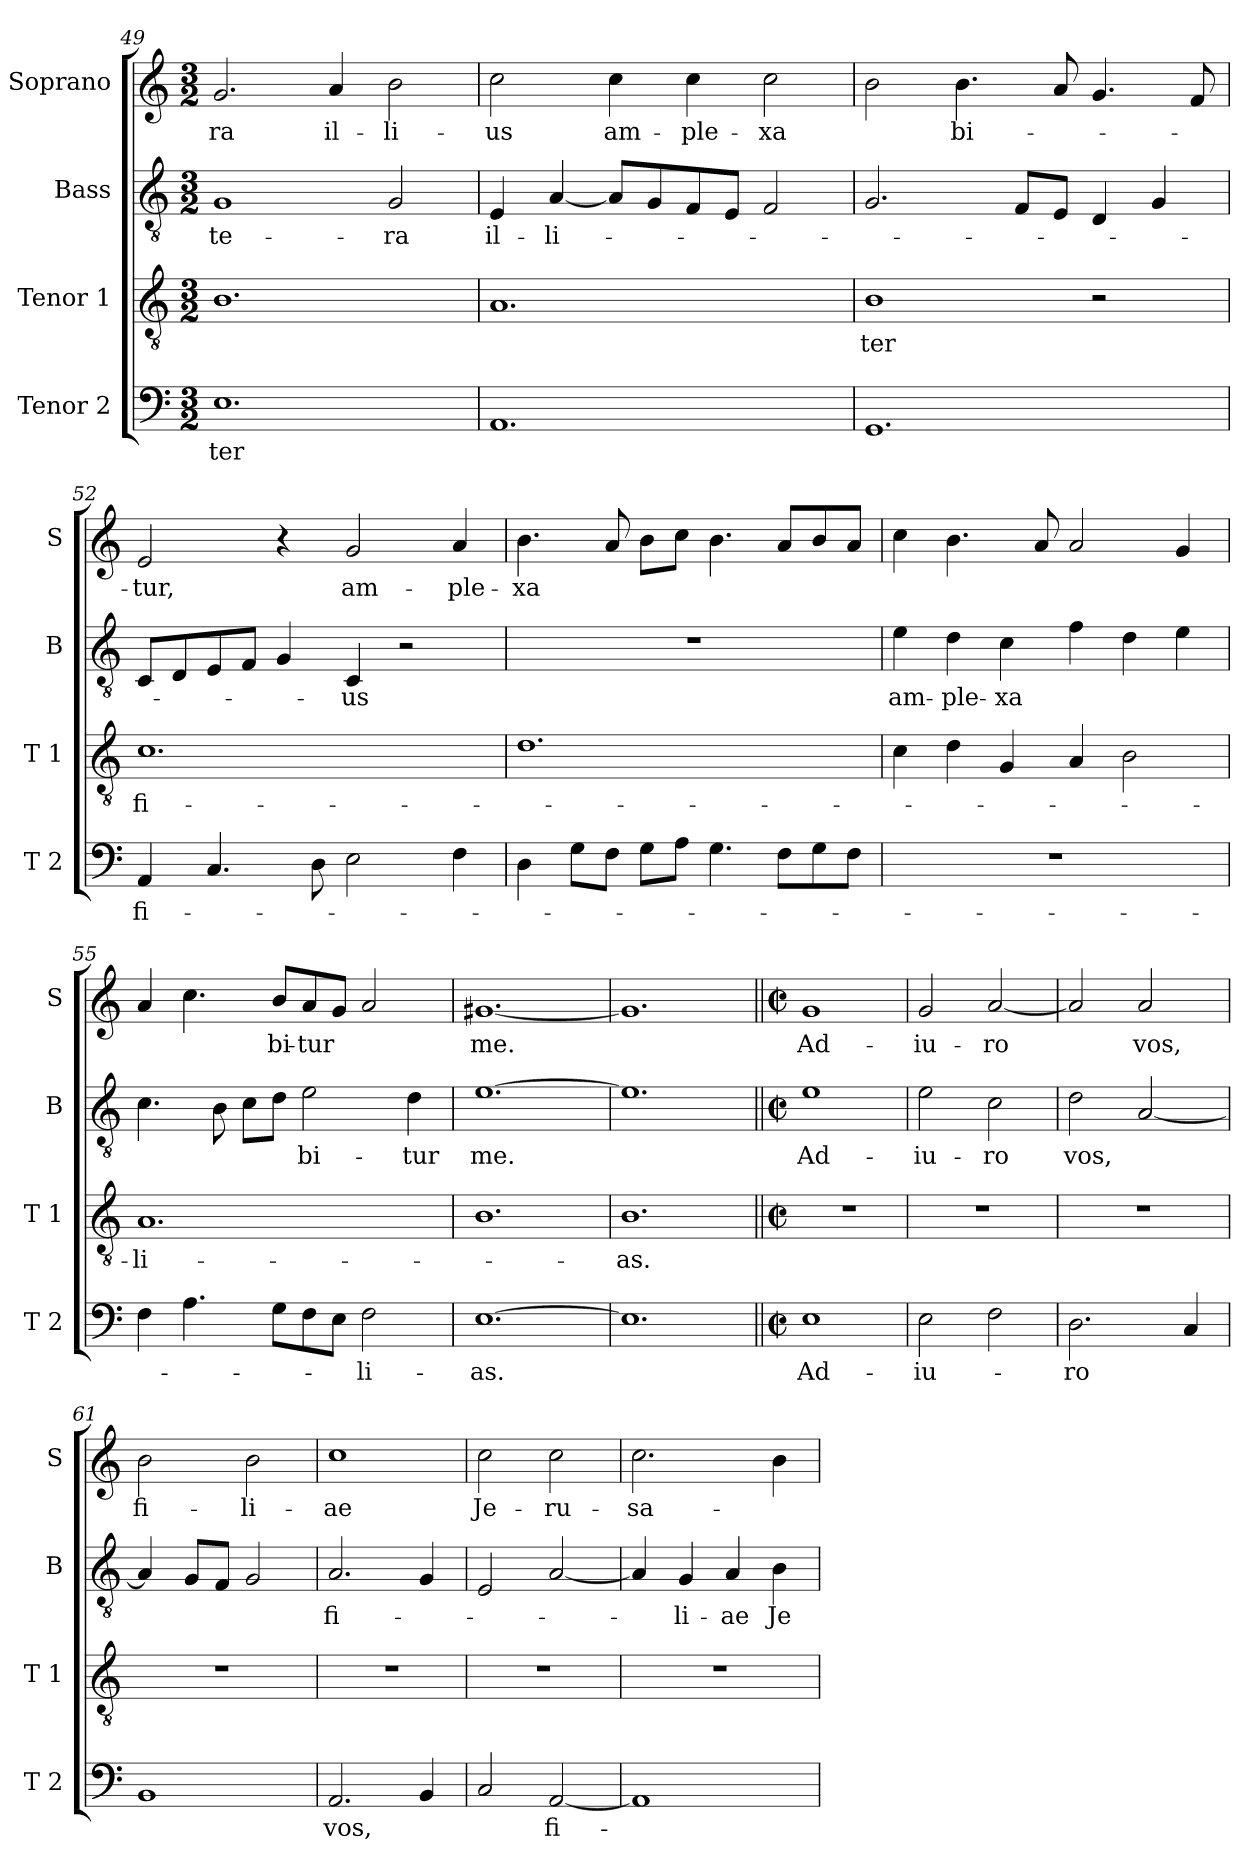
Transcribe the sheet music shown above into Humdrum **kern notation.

**kern	**text	**kern	**text	**kern	**text	**kern	**text
*part4	*part4	*part3	*part3	*part2	*part2	*part1	*part1
*staff4	*staff4	*staff3	*staff3	*staff2	*staff2	*staff1	*staff1
*I"Tenor 2	*	*I"Tenor 1	*	*I"Bass	*	*I"Soprano	*
*I'T 2	*	*I'T 1	*	*I'B	*	*I'S	*
!!LO:PB:g=z
*clefF4	*	*clefGv2	*	*clefGv2	*	*clefG2	*
*M3/2	*	*M3/2	*	*M3/2	*	*M3/2	*
=49	=49	=49	=49	=49	=49	=49	=49
!	!LO:LY:b	!	!	!	!LO:LY:b	!	!LO:LY:b
1.E	-ter	1.B	.	1G	-te-	2.g/	-ra
!	!	!	!	!	!	!	!LO:LY:b
.	.	.	.	.	.	4a/	il-
!	!	!	!	!	!LO:LY:b	!	!LO:LY:b
.	.	.	.	2G/	-ra	2b\	-li-
=50	=50	=50	=50	=50	=50	=50	=50
!	!	!	!	!	!LO:LY:b	!	!LO:LY:b
1.AA	.	1.A	.	4E/	il-	2cc\	-us
!	!	!	!	!	!LO:LY:b	!	!
.	.	.	.	[4A/	-li-	.	.
!	!	!	!	!	!	!	!LO:LY:b
.	.	.	.	8AL]	.	4cc\	am-
.	.	.	.	8G	.	.	.
!	!	!	!	!	!	!	!LO:LY:b
.	.	.	.	8F	.	4cc\	-ple-
.	.	.	.	8EJ	.	.	.
!	!	!	!	!	!	!	!LO:LY:b
.	.	.	.	2F/	.	2cc\	-xa
=51	=51	=51	=51	=51	=51	=51	=51
!	!	!	!LO:LY:b	!	!	!	!
1.GG	.	1B	-ter	2.G/	.	2b\	.
!	!	!	!	!	!	!	!LO:LY:b
.	.	.	.	.	.	4.b\	bi-
.	.	.	.	8FL	.	.	.
.	.	.	.	8EJ	.	8a/	.
.	.	2r	.	4D/	.	4.g/	.
.	.	.	.	4G/	.	.	.
.	.	.	.	.	.	8f/	.
=52	=52	=52	=52	=52	=52	=52	=52
!	!LO:LY:b	!	!LO:LY:b	!	!	!	!LO:LY:b
4AA/	fi-	1.c	fi-	8CL	.	2e/	-tur,
.	.	.	.	8D	.	.	.
4.C/	.	.	.	8E	.	.	.
.	.	.	.	8FJ	.	.	.
.	.	.	.	4G/	.	4r	.
8D\	.	.	.	.	.	.	.
!	!	!	!	!	!LO:LY:b	!	!LO:LY:b
2E\	.	.	.	4C/	-us	2g/	am-
.	.	.	.	2r	.	.	.
!	!	!	!	!	!	!	!LO:LY:b
4F\	.	.	.	.	.	4a/	-ple-
!!LO:LB:g=z
=53	=53	=53	=53	=53	=53	=53	=53
!	!	!	!	!	!	!	!LO:LY:b
4D\	.	1.d	.	1.r	.	4.b\	-xa
8GL	.	.	.	.	.	.	.
8FJ	.	.	.	.	.	8a/	.
8GL	.	.	.	.	.	8bL	.
8AJ	.	.	.	.	.	8ccJ	.
4.G\	.	.	.	.	.	4.b\	.
8FL	.	.	.	.	.	8aL	.
8G	.	.	.	.	.	8b	.
8FJ	.	.	.	.	.	8aJ	.
=54	=54	=54	=54	=54	=54	=54	=54
!	!	!	!	!	!LO:LY:b	!	!
1.r	.	4c\	.	4e\	am-	4cc\	.
!	!	!	!	!	!LO:LY:b	!	!
.	.	4d\	.	4d\	-ple-	4.b\	.
!	!	!	!	!	!LO:LY:b	!	!
.	.	4G/	.	4c\	-xa	.	.
.	.	.	.	.	.	8a/	.
.	.	4A/	.	4f\	.	2a/	.
.	.	2B\	.	4d\	.	.	.
.	.	.	.	4e\	.	4g/	.
=55	=55	=55	=55	=55	=55	=55	=55
!	!	!	!LO:LY:b	!	!	!	!
4F\	.	1.A	-li-	4.c\	.	4a/	.
4.A\	.	.	.	.	.	4.cc\	.
.	.	.	.	8B\	.	.	.
.	.	.	.	8cL	.	.	.
!	!	!	!	!	!	!	!LO:LY:b
8GL	.	.	.	8dJ	.	8bL	bi-
!	!	!	!	!	!LO:LY:b	!	!LO:LY:b
8F	.	.	.	2e\	bi-	8a	-tur
8EJ	.	.	.	.	.	8gJ	.
!	!LO:LY:b	!	!	!	!	!	!
2F\	-li-	.	.	.	.	2a/	.
!	!	!	!	!	!LO:LY:b	!	!
.	.	.	.	4d\	-tur	.	.
=56	=56	=56	=56	=56	=56	=56	=56
!	!LO:LY:b	!	!	!	!LO:LY:b	!	!LO:LY:b
[1.E	-as.	1.B	.	[1.e	me.	[1.g#X	me.
=57	=57	=57	=57	=57	=57	=57	=57
!	!	!	!LO:LY:b	!	!	!	!
1.E]	.	1.B	-as.	1.e]	.	1.g#]	.
!!LO:LB:g=z
=58||	=58||	=58||	=58||	=58||	=58||	=58||	=58||
*M2/2	*	*M2/2	*	*M2/2	*	*M2/2	*
*met(c|)	*	*met(c|)	*	*met(c|)	*	*met(c|)	*
!	!LO:LY:b	!	!	!	!LO:LY:b	!	!LO:LY:b
1E	Ad-	1r	.	1e	Ad-	1g	Ad-
=59	=59	=59	=59	=59	=59	=59	=59
!	!LO:LY:b	!	!	!	!LO:LY:b	!	!LO:LY:b
2E\	-iu-	1r	.	2e\	-iu-	2g/	-iu-
!	!	!	!	!	!LO:LY:b	!	!LO:LY:b
2F\	.	.	.	2c\	-ro	[2a/	-ro
=60	=60	=60	=60	=60	=60	=60	=60
!	!LO:LY:b	!	!	!	!LO:LY:b	!	!
2.D\	-ro	1r	.	2d\	vos,	2a/]	.
!	!	!	!	!	!	!	!LO:LY:b
.	.	.	.	[2A/	.	2a/	vos,
4C/	.	.	.	.	.	.	.
=61	=61	=61	=61	=61	=61	=61	=61
!	!	!	!	!	!	!	!LO:LY:b
1BB	.	1r	.	4A/]	.	2b\	fi-
.	.	.	.	8GL	.	.	.
.	.	.	.	8FJ	.	.	.
!	!	!	!	!	!	!	!LO:LY:b
.	.	.	.	2G/	.	2b\	-li-
=62	=62	=62	=62	=62	=62	=62	=62
!	!LO:LY:b	!	!	!	!LO:LY:b	!	!LO:LY:b
2.AA/	vos,	1r	.	2.A/	fi-	1cc	-ae
4BB/	.	.	.	4G/	.	.	.
=63	=63	=63	=63	=63	=63	=63	=63
!	!	!	!	!	!	!	!LO:LY:b
2C/	.	1r	.	2E/	.	2cc\	Je-
!	!LO:LY:b	!	!	!	!	!	!LO:LY:b
[2AA/	fi-	.	.	[2A/	.	2cc\	-ru-
=64	=64	=64	=64	=64	=64	=64	=64
!	!	!	!	!	!	!	!LO:LY:b
1AA]	.	1r	.	4A/]	.	2.cc\	-sa-
!	!	!	!	!	!LO:LY:b	!	!
.	.	.	.	4G/	-li-	.	.
!	!	!	!	!	!LO:LY:b	!	!
.	.	.	.	4A/	-ae	.	.
!	!	!	!	!	!LO:LY:b	!	!
.	.	.	.	4B\	Je-	4b\	.
=	=	=	=	=	=	=	=
*-	*-	*-	*-	*-	*-	*-	*-
